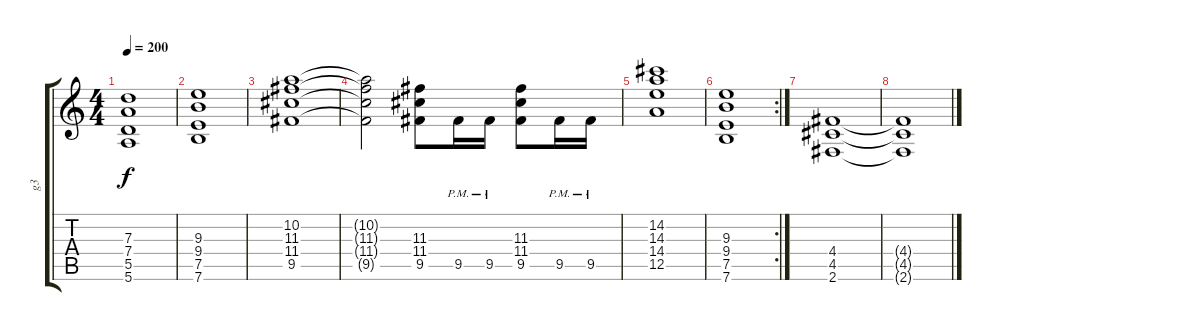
\track ("g3" "g3") {instrument distortionguitar}
\staff {score tabs}
\tuning (E4 B3 G3 D3 A2 E2) {hide}
\ts (4 4)
\tempo 200
\clef g2
\ks c
(7.3 7.4 5.5 5.6).1{dy f} |
(9.3 9.4 7.5 7.6).1 |
(10.2 11.3 11.4 9.5).1{instrument distortionguitar} |
(10.2{t} 11.3{t} 11.4{t} 9.5{t}).2 (11.3 11.4 9.5).8 9.5{pm}.16 9.5{pm}.16 (11.3 11.4 9.5).8 9.5{pm}.16 9.5{pm}.16 |
(14.2 14.3 14.4 12.5).1 |
\rc 2
(9.3 9.4 7.5 7.6).1 |
(4.4 4.5 2.6).1 |
(4.4{t} 4.5{t} 2.6{t}).1
